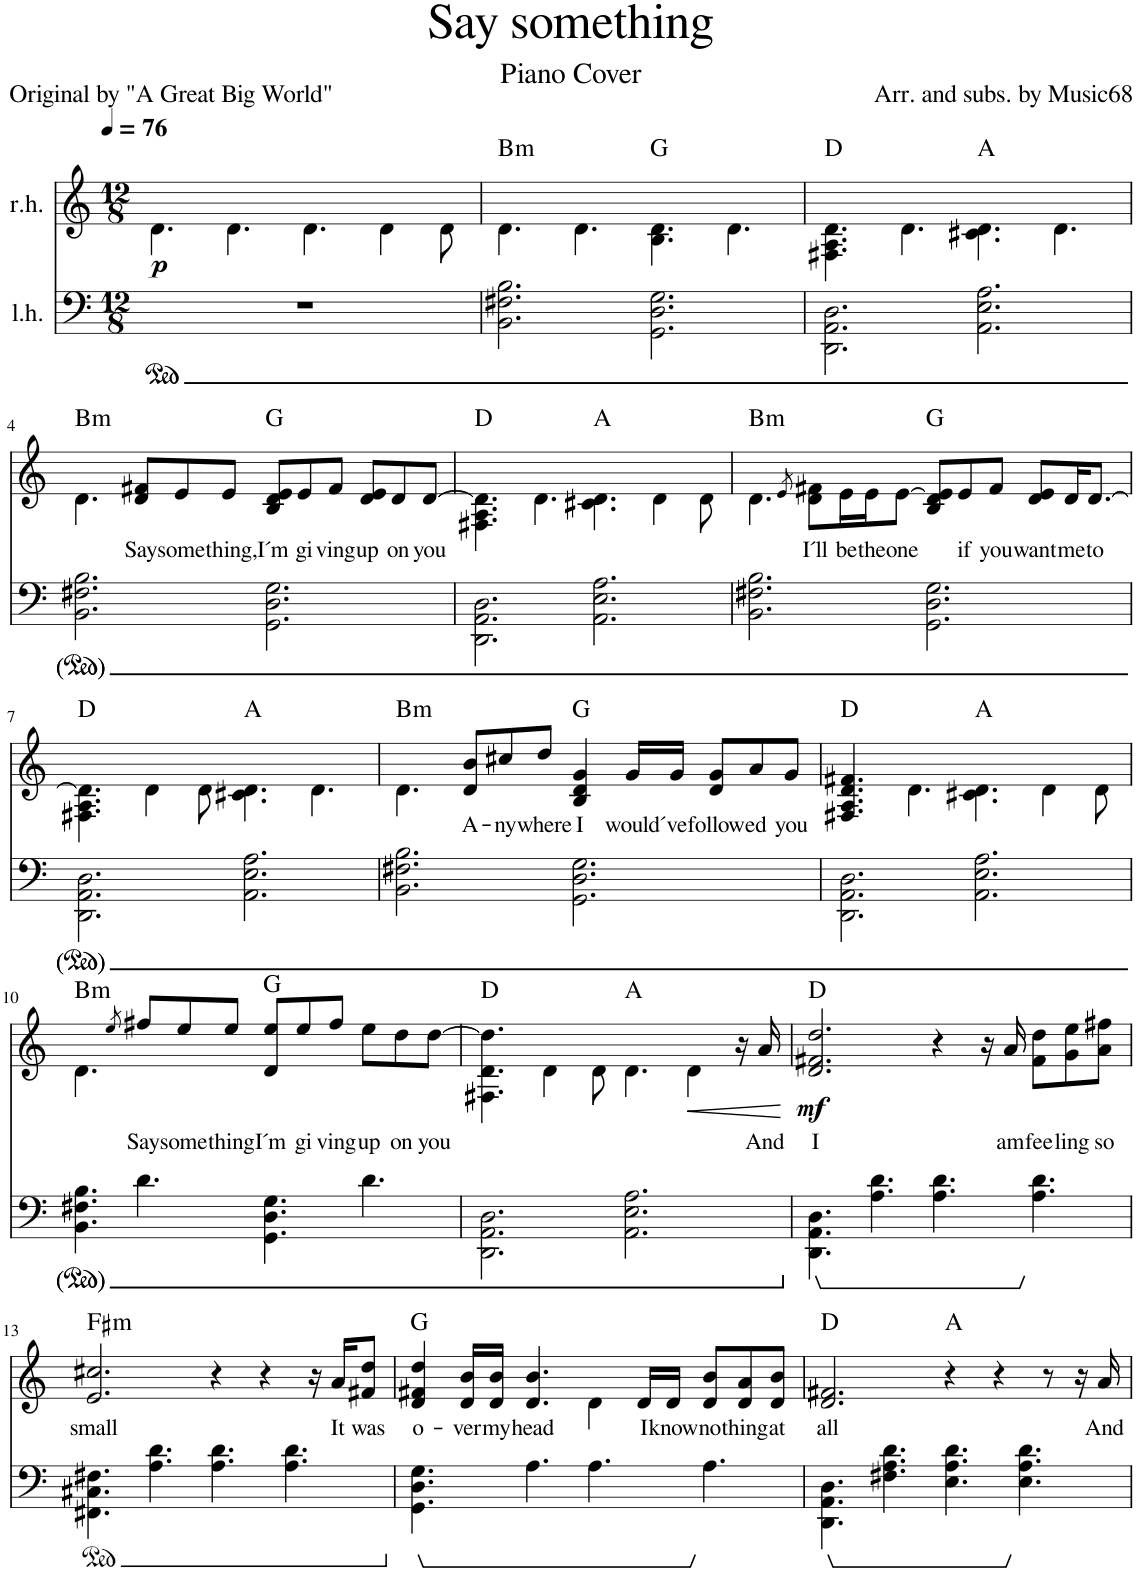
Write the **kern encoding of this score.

**kern	**kern	**text	**dynam	**harte
*part2	*part1	*part1	*part1	*part1
*staff2	*staff1	*staff1	*staff1	*
*I"l.h.	*I"r.h.	*	*	*
*clefF4	*clefG2	*	*	*
*k[]	*k[]	*	*	*
*M12/8	*M12/8	*	*	*
*MM76	*MM76	*	*	*
*ped	*	*	*	*
=1	=1	=1	=1	=1
!	!	!	!LO:DY:b	!
1.r	4.d\	.	p	.
.	4.d\	.	.	.
.	4.d\	.	.	.
.	4d\	.	.	.
.	8d\	.	.	.
=2	=2	=2	=2	=2
*ped	*	*	*	*
!	!	!	!	!LO:H:kt=m
2.BB\ 2.F#X\ 2.B\	4.d\	.	.	B:min
.	4.d\	.	.	.
2.GG\ 2.D\ 2.G\	4.B\ 4.d\	.	.	G:maj
.	4.d\	.	.	.
=3	=3	=3	=3	=3
2.DD\ 2.AA\ 2.D\	4.F#X\ 4.A\ 4.d\	.	.	D:maj
.	4.d\	.	.	.
2.AA\ 2.E\ 2.A\	4.c#X\ 4.d\	.	.	A:maj
.	4.d\	.	.	.
!!LO:LB:g=z
=4	=4	=4	=4	=4
!	!	!	!	!LO:H:kt=m
2.BB\ 2.F#X\ 2.B\	4.d\	.	.	B:min
!	!	!LO:LY:b	!	!
.	8d/ 8f#X/L	Say	.	.
!	!	!LO:LY:b	!	!
.	8e/	some-	.	.
!	!	!LO:LY:b	!	!
.	8e/J	-thing,	.	.
!	!	!LO:LY:b	!	!
2.GG\ 2.D\ 2.G\	8B/ 8d/ 8e/L	I´m	.	G:maj
!	!	!LO:LY:b	!	!
.	8e/	gi-	.	.
!	!	!LO:LY:b	!	!
.	8f#/J	-ving	.	.
!	!	!LO:LY:b	!	!
.	8d/ 8e/L	up	.	.
!	!	!LO:LY:b	!	!
.	8d/	on	.	.
!	!	!LO:LY:b	!	!
.	[8d/J	you	.	.
=5	=5	=5	=5	=5
2.DD\ 2.AA\ 2.D\	4.F#X\ 4.A\ 4.d\]	.	.	D:maj
.	4.d\	.	.	.
2.AA\ 2.E\ 2.A\	4.c#X\ 4.d\	.	.	A:maj
.	4d\	.	.	.
.	8d\	.	.	.
=6	=6	=6	=6	=6
!	!	!	!	!LO:H:kt=m
2.BB\ 2.F#X\ 2.B\	4.d\	.	.	B:min
.	8qe/	.	.	.
!	!	!LO:LY:b	!	!
.	8d\ 8f#X\L	I´ll	.	.
!	!	!LO:LY:b	!	!
.	16e\L	be	.	.
!	!	!LO:LY:b	!	!
.	16e\J	the	.	.
!	!	!LO:LY:b	!	!
.	[8e\J	one	.	.
2.GG\ 2.D\ 2.G\	8B/ 8d/ 8e/]L	.	.	G:maj
!	!	!LO:LY:b	!	!
.	8e/	if	.	.
!	!	!LO:LY:b	!	!
.	8f#/J	you	.	.
!	!	!LO:LY:b	!	!
.	8d/ 8e/L	want	.	.
!	!	!LO:LY:b	!	!
.	16d/K	me	.	.
!	!	!LO:LY:b	!	!
.	[8.d/J	to	.	.
!!LO:LB:g=z
=7	=7	=7	=7	=7
2.DD\ 2.AA\ 2.D\	4.F#X\ 4.A\ 4.d\]	.	.	D:maj
.	4d\	.	.	.
.	8d\	.	.	.
2.AA\ 2.E\ 2.A\	4.c#X\ 4.d\	.	.	A:maj
.	4.d\	.	.	.
=8	=8	=8	=8	=8
!	!	!	!	!LO:H:kt=m
2.BB\ 2.F#X\ 2.B\	4.d\	.	.	B:min
!	!	!LO:LY:b	!	!
.	8d/ 8b/L	A-	.	.
!	!	!LO:LY:b	!	!
.	8cc#X/	-ny-	.	.
!	!	!LO:LY:b	!	!
.	8dd/J	-where	.	.
!	!	!LO:LY:b	!	!
2.GG\ 2.D\ 2.G\	4B/ 4d/ 4g/	I	.	G:maj
!	!	!LO:LY:b	!	!
.	16g/LL	would´-	.	.
!	!	!LO:LY:b	!	!
.	16g/JJ	-ve	.	.
!	!	!LO:LY:b	!	!
.	8d/ 8g/L	follow-	.	.
!	!	!LO:LY:b	!	!
.	8a/	-ed	.	.
!	!	!LO:LY:b	!	!
.	8g/J	you	.	.
=9	=9	=9	=9	=9
2.DD\ 2.AA\ 2.D\	4.F#X/ 4.A/ 4.d/ 4.f#X/	.	.	D:maj
.	4.d\	.	.	.
2.AA\ 2.E\ 2.A\	4.c#X\ 4.d\	.	.	A:maj
.	4d\	.	.	.
.	8d\	.	.	.
!!LO:LB:g=z
=10	=10	=10	=10	=10
!	!	!	!	!LO:H:kt=m
4.BB\ 4.F#X\ 4.B\	4.d\	.	.	B:min
.	8qee/	.	.	.
!	!	!LO:LY:b	!	!
4.d\	8ff#X/L	Say	.	.
!	!	!LO:LY:b	!	!
.	8ee/	some-	.	.
!	!	!LO:LY:b	!	!
.	8ee/J	-thing	.	.
!	!	!LO:LY:b	!	!
4.GG\ 4.D\ 4.G\	8d/ 8ee/L	I´m	.	G:maj
!	!	!LO:LY:b	!	!
.	8ee/	gi-	.	.
!	!	!LO:LY:b	!	!
.	8ff#/J	-ving	.	.
!	!	!LO:LY:b	!	!
4.d\	8ee\L	up	.	.
!	!	!LO:LY:b	!	!
.	8dd\	on	.	.
!	!	!LO:LY:b	!	!
.	[8dd\J	you	.	.
=11	=11	=11	=11	=11
2.DD\ 2.AA\ 2.D\	4.F#X\ 4.d\ 4.dd\]	.	.	D:maj
.	4d\	.	.	.
.	8d\	.	.	.
2.AA\ 2.E\ 2.A\	4.d\	.	.	A:maj
!	!	!	!LO:HP:b	!
.	4d\	.	<	.
.	16r	.	.	.
!	!	!LO:LY:b	!	!
.	16a/	And	.	.
.	.	.	[	.
=12	=12	=12	=12	=12
*Xped	*	*	*	*
*Xped	*	*	*	*
!	!	!LO:LY:b	!LO:DY:b	!
4.DD\ 4.AA\ 4.D\	2.d/ 2.f#X/ 2.dd/	I	mf	D:maj
4.A\ 4.d\	.	.	.	.
4.A\ 4.d\	4r	.	.	.
.	16r	.	.	.
!	!	!LO:LY:b	!	!
.	16a/	am	.	.
!	!	!LO:LY:b	!	!
4.A\ 4.d\	8f#\ 8dd\L	fee-	.	.
!	!	!LO:LY:b	!	!
.	8g\ 8ee\	-ling	.	.
!	!	!LO:LY:b	!	!
.	8a\ 8ff#X\J	so	.	.
!!LO:LB:g=z
=13	=13	=13	=13	=13
*ped	*	*	*	*
!	!	!LO:LY:b	!	!LO:H:kt=m
4.FF#X\ 4.C#X\ 4.F#X\	2.e/ 2.cc#X/	small	.	F#:min
4.A\ 4.d\	.	.	.	.
4.A\ 4.d\	4r	.	.	.
.	4r	.	.	.
4.A\ 4.d\	.	.	.	.
.	16r	.	.	.
!	!	!LO:LY:b	!	!
.	16a/KL	It	.	.
!	!	!LO:LY:b	!	!
.	8f#X/ 8dd/J	was	.	.
=14	=14	=14	=14	=14
*Xped	*	*	*	*
!	!	!LO:LY:b	!	!
4.GG\ 4.D\ 4.G\	4d/ 4f#X/ 4dd/	o-	.	G:maj
!	!	!LO:LY:b	!	!
.	16d/ 16b/LL	-ver	.	.
!	!	!LO:LY:b	!	!
.	16d/ 16b/JJ	my	.	.
!	!	!LO:LY:b	!	!
4.A\	4.d/ 4.b/	head	.	.
4.A\	4d\	.	.	.
!	!	!LO:LY:b	!	!
.	16d/LL	I	.	.
!	!	!LO:LY:b	!	!
.	16d/JJ	know	.	.
!	!	!LO:LY:b	!	!
4.A\	8d/ 8b/L	no-	.	.
!	!	!LO:LY:b	!	!
.	8d/ 8a/	-thing	.	.
!	!	!LO:LY:b	!	!
.	8d/ 8b/J	at	.	.
=15	=15	=15	=15	=15
!	!	!LO:LY:b	!	!
4.DD\ 4.AA\ 4.D\	2.d/ 2.f#X/	all	.	D:maj
4.F#X\ 4.A\ 4.d\	.	.	.	.
4.E\ 4.A\ 4.d\	4r	.	.	A:maj
.	4r	.	.	.
4.E\ 4.A\ 4.d\	.	.	.	.
.	8r	.	.	.
.	16r	.	.	.
!	!	!LO:LY:b	!	!
.	16a/	And	.	.
=	=	=	=	=
*-	*-	*-	*-	*-
